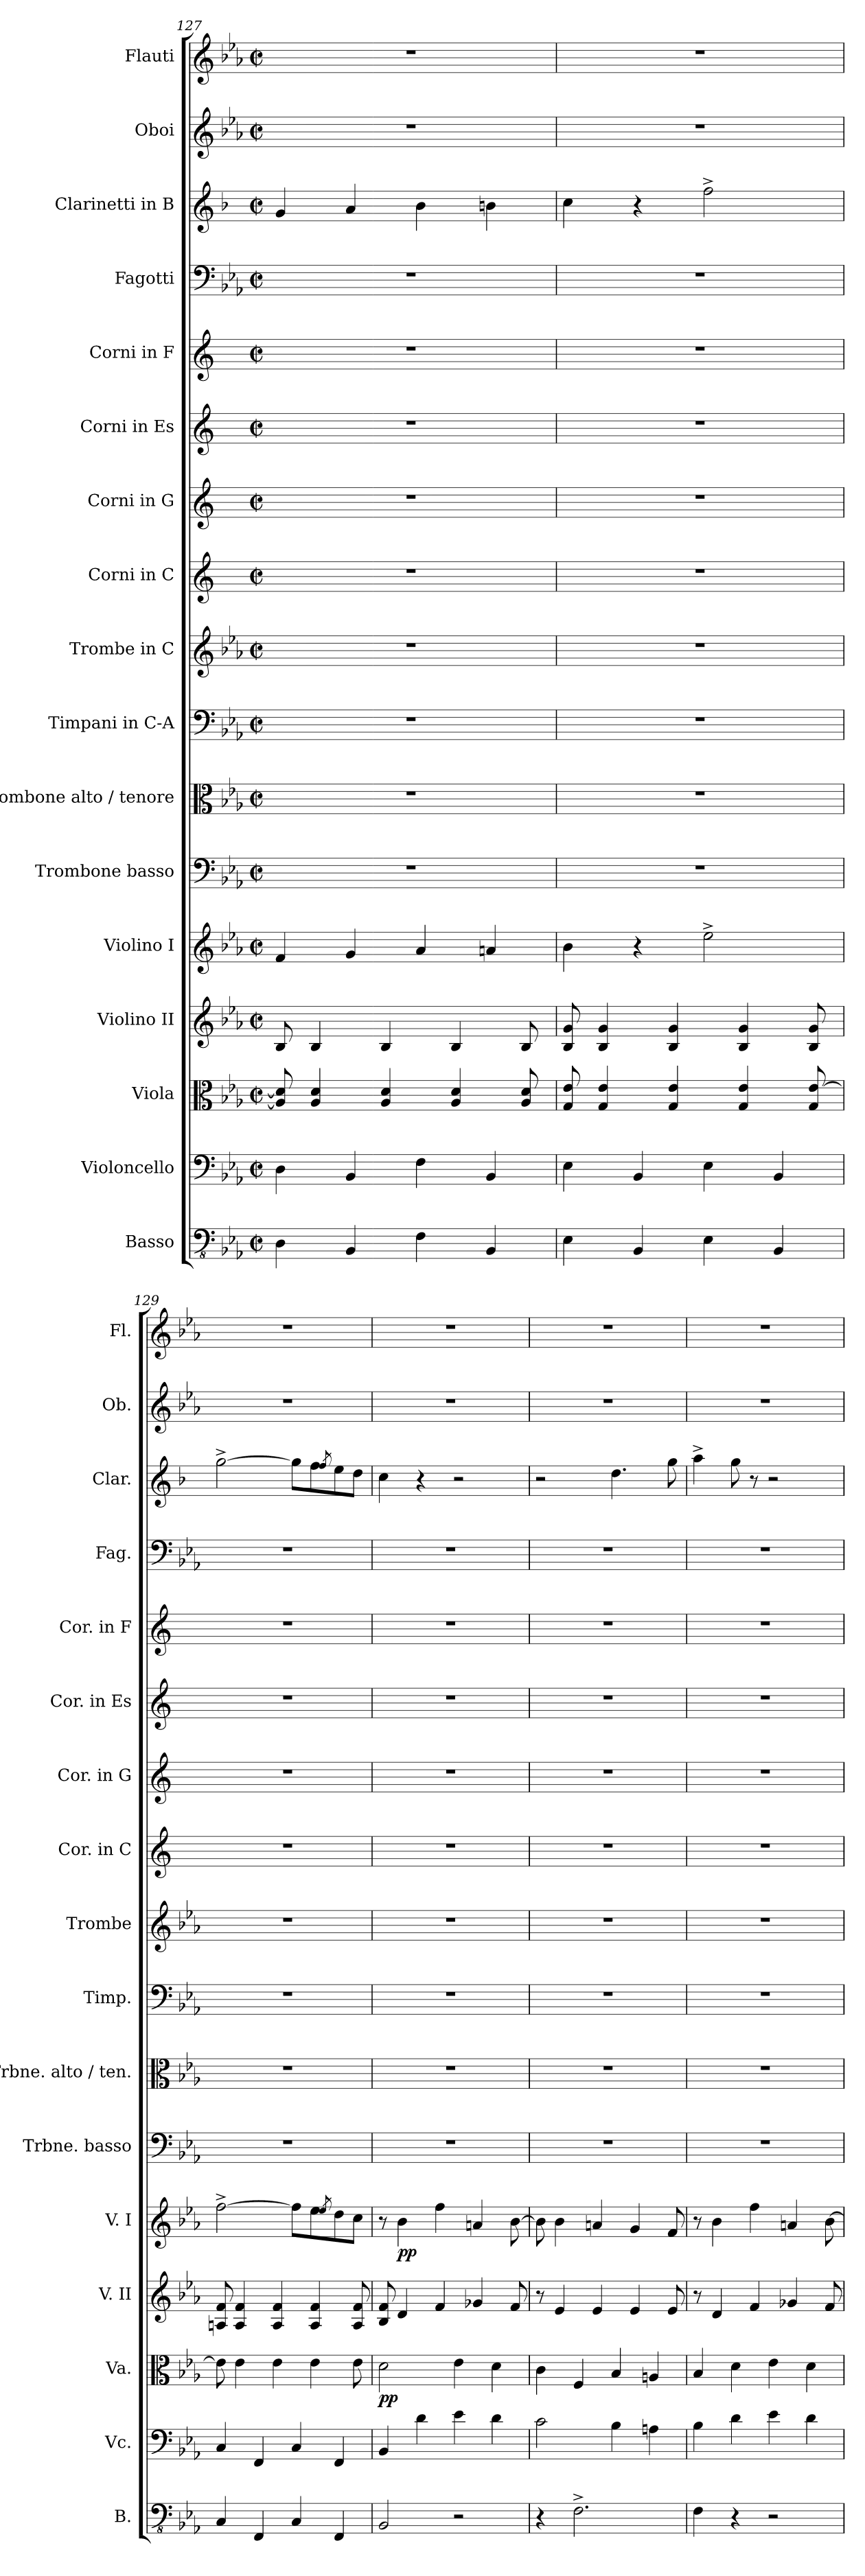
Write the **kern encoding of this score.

**kern	**kern	**kern	**dynam	**kern	**kern	**dynam	**kern	**kern	**kern	**kern	**kern	**kern	**kern	**kern	**kern	**kern	**kern	**kern
*part17	*part16	*part15	*part15	*part14	*part13	*part13	*part12	*part11	*part10	*part9	*part8	*part7	*part6	*part5	*part4	*part3	*part2	*part1
*staff17	*staff16	*staff15	*staff15	*staff14	*staff13	*staff13	*staff12	*staff11	*staff10	*staff9	*staff8	*staff7	*staff6	*staff5	*staff4	*staff3	*staff2	*staff1
*I"Basso	*I"Violoncello	*I"Viola	*	*I"Violino II	*I"Violino I	*	*I"Trombone basso	*I"Trombone alto / tenore	*I"Timpani in C-A	*I"Trombe in C	*I"Corni in C	*I"Corni in G	*I"Corni in Es	*I"Corni in F	*I"Fagotti	*I"Clarinetti in B	*I"Oboi	*I"Flauti
*I'B.	*I'Vc.	*I'Va.	*	*I'V. II	*I'V. I	*	*I'Trbne. basso	*I'Trbne. alto / ten.	*I'Timp.	*I'Trombe	*I'Cor. in C	*I'Cor. in G	*I'Cor. in Es	*I'Cor. in F	*I'Fag.	*I'Clar.	*I'Ob.	*I'Fl.
*clefFv4	*clefF4	*clefC3	*	*clefG2	*clefG2	*	*clefF4	*clefC3	*clefF4	*clefG2	*clefG2	*clefG2	*clefG2	*clefG2	*clefF4	*clefG2	*clefG2	*clefG2
*	*	*	*	*	*	*	*	*	*	*	*ITrd7c12	*ITrd3c5	*ITrd5c9	*ITrd4c7	*	*ITrd1c2	*	*
*k[b-e-a-]	*k[b-e-a-]	*k[b-e-a-]	*	*k[b-e-a-]	*k[b-e-a-]	*	*k[b-e-a-]	*k[b-e-a-]	*k[b-e-a-]	*k[b-e-a-]	*k[]	*k[f#]	*k[b-e-a-]	*k[b-]	*k[b-e-a-]	*k[b-e-a-]	*k[b-e-a-]	*k[b-e-a-]
*M2/2	*M2/2	*M2/2	*	*M2/2	*M2/2	*	*M2/2	*M2/2	*M2/2	*M2/2	*M2/2	*M2/2	*M2/2	*M2/2	*M2/2	*M2/2	*M2/2	*M2/2
*met(c|)	*met(c|)	*met(c|)	*	*met(c|)	*met(c|)	*	*met(c|)	*met(c|)	*met(c|)	*met(c|)	*met(c|)	*met(c|)	*met(c|)	*met(c|)	*met(c|)	*met(c|)	*met(c|)	*met(c|)
=127	=127	=127	=127	=127	=127	=127	=127	=127	=127	=127	=127	=127	=127	=127	=127	=127	=127	=127
4DD\	4D\	8A-/] 8d/]	.	8B-/	4f/	.	1r	1r	1r	1r	1r	1r	1r	1r	1r	4f/	1r	1r
.	.	4A-/ 4d/	.	4B-/	.	.	.	.	.	.	.	.	.	.	.	.	.	.
4BBB-/	4BB-/	.	.	.	4g/	.	.	.	.	.	.	.	.	.	.	4g/	.	.
.	.	4A-/ 4d/	.	4B-/	.	.	.	.	.	.	.	.	.	.	.	.	.	.
4FF\	4F\	.	.	.	4a-/	.	.	.	.	.	.	.	.	.	.	4a-\	.	.
.	.	4A-/ 4d/	.	4B-/	.	.	.	.	.	.	.	.	.	.	.	.	.	.
4BBB-/	4BB-/	.	.	.	4an/	.	.	.	.	.	.	.	.	.	.	4an\	.	.
.	.	8A-/ 8d/	.	8B-/	.	.	.	.	.	.	.	.	.	.	.	.	.	.
!!LO:PB:g=z
=128	=128	=128	=128	=128	=128	=128	=128	=128	=128	=128	=128	=128	=128	=128	=128	=128	=128	=128
4EE-\	4E-\	8G/ 8e-/	.	8B-/ 8g/	4b-\	.	1r	1r	1r	1r	1r	1r	1r	1r	1r	4b-\	1r	1r
.	.	4G/ 4e-/	.	4B-/ 4g/	.	.	.	.	.	.	.	.	.	.	.	.	.	.
4BBB-/	4BB-/	.	.	.	4r	.	.	.	.	.	.	.	.	.	.	4r	.	.
.	.	4G/ 4e-/	.	4B-/ 4g/	.	.	.	.	.	.	.	.	.	.	.	.	.	.
4EE-\	4E-\	.	.	.	2ee-^\	.	.	.	.	.	.	.	.	.	.	2ee-^\	.	.
.	.	4G/ 4e-/	.	4B-/ 4g/	.	.	.	.	.	.	.	.	.	.	.	.	.	.
4BBB-/	4BB-/	.	.	.	.	.	.	.	.	.	.	.	.	.	.	.	.	.
.	.	8G/ [8e-/	.	8B-/ 8g/	.	.	.	.	.	.	.	.	.	.	.	.	.	.
=129	=129	=129	=129	=129	=129	=129	=129	=129	=129	=129	=129	=129	=129	=129	=129	=129	=129	=129
4CC/	4C/	8e-\]	.	8An/ 8f/	[2ff^\	.	1r	1r	1r	1r	1r	1r	1r	1r	1r	[2ff^\	1r	1r
.	.	4e-\	.	4A/ 4f/	.	.	.	.	.	.	.	.	.	.	.	.	.	.
4FFF/	4FF/	.	.	.	.	.	.	.	.	.	.	.	.	.	.	.	.	.
.	.	4e-\	.	4A/ 4f/	.	.	.	.	.	.	.	.	.	.	.	.	.	.
4CC/	4C/	.	.	.	8ff\L]	.	.	.	.	.	.	.	.	.	.	8ff\L]	.	.
.	.	4e-\	.	4A/ 4f/	8ee-\	.	.	.	.	.	.	.	.	.	.	8ee-\	.	.
.	.	.	.	.	8qee-/	.	.	.	.	.	.	.	.	.	.	8qee-/	.	.
4FFF/	4FF/	.	.	.	8dd\	.	.	.	.	.	.	.	.	.	.	8dd\	.	.
.	.	8e-\	.	8A/ 8f/	8cc\J	.	.	.	.	.	.	.	.	.	.	8cc\J	.	.
=130	=130	=130	=130	=130	=130	=130	=130	=130	=130	=130	=130	=130	=130	=130	=130	=130	=130	=130
!	!	!	!LO:DY:b	!	!	!	!	!	!	!	!	!	!	!	!	!	!	!
2BBB-/	4BB-/	2d\	pp	8B-/ 8f/	8r	.	1r	1r	1r	1r	1r	1r	1r	1r	1r	4b-\	1r	1r
!	!	!	!	!	!	!LO:DY:b	!	!	!	!	!	!	!	!	!	!	!	!
.	.	.	.	4d/	4b-\	pp	.	.	.	.	.	.	.	.	.	.	.	.
.	4d\	.	.	.	.	.	.	.	.	.	.	.	.	.	.	4r	.	.
.	.	.	.	4f/	4ff\	.	.	.	.	.	.	.	.	.	.	.	.	.
2r	4e-\	4e-\	.	.	.	.	.	.	.	.	.	.	.	.	.	2r	.	.
.	.	.	.	4g-X/	4an/	.	.	.	.	.	.	.	.	.	.	.	.	.
.	4d\	4d\	.	.	.	.	.	.	.	.	.	.	.	.	.	.	.	.
.	.	.	.	8f/	[8b-\	.	.	.	.	.	.	.	.	.	.	.	.	.
=131	=131	=131	=131	=131	=131	=131	=131	=131	=131	=131	=131	=131	=131	=131	=131	=131	=131	=131
4r	2c\	4c\	.	8r	8b-\]	.	1r	1r	1r	1r	1r	1r	1r	1r	1r	2r	1r	1r
.	.	.	.	4e-/	4b-\	.	.	.	.	.	.	.	.	.	.	.	.	.
2.FF^\	.	4F/	.	.	.	.	.	.	.	.	.	.	.	.	.	.	.	.
.	.	.	.	4e-/	4an/	.	.	.	.	.	.	.	.	.	.	.	.	.
.	4B-\	4B-/	.	.	.	.	.	.	.	.	.	.	.	.	.	4.cc\	.	.
.	.	.	.	4e-/	4g/	.	.	.	.	.	.	.	.	.	.	.	.	.
.	4An\	4An/	.	.	.	.	.	.	.	.	.	.	.	.	.	.	.	.
.	.	.	.	8e-/	8f/	.	.	.	.	.	.	.	.	.	.	8ff\	.	.
=132	=132	=132	=132	=132	=132	=132	=132	=132	=132	=132	=132	=132	=132	=132	=132	=132	=132	=132
4FF\	4B-\	4B-/	.	8r	8r	.	1r	1r	1r	1r	1r	1r	1r	1r	1r	4gg^\	1r	1r
.	.	.	.	4d/	4b-\	.	.	.	.	.	.	.	.	.	.	.	.	.
4r	4d\	4d\	.	.	.	.	.	.	.	.	.	.	.	.	.	8ff\	.	.
.	.	.	.	4f/	4ff\	.	.	.	.	.	.	.	.	.	.	8r	.	.
2r	4e-\	4e-\	.	.	.	.	.	.	.	.	.	.	.	.	.	2r	.	.
.	.	.	.	4g-X/	4an/	.	.	.	.	.	.	.	.	.	.	.	.	.
.	4d\	4d\	.	.	.	.	.	.	.	.	.	.	.	.	.	.	.	.
.	.	.	.	8f/	[8b-\	.	.	.	.	.	.	.	.	.	.	.	.	.
=	=	=	=	=	=	=	=	=	=	=	=	=	=	=	=	=	=	=
*-	*-	*-	*-	*-	*-	*-	*-	*-	*-	*-	*-	*-	*-	*-	*-	*-	*-	*-
